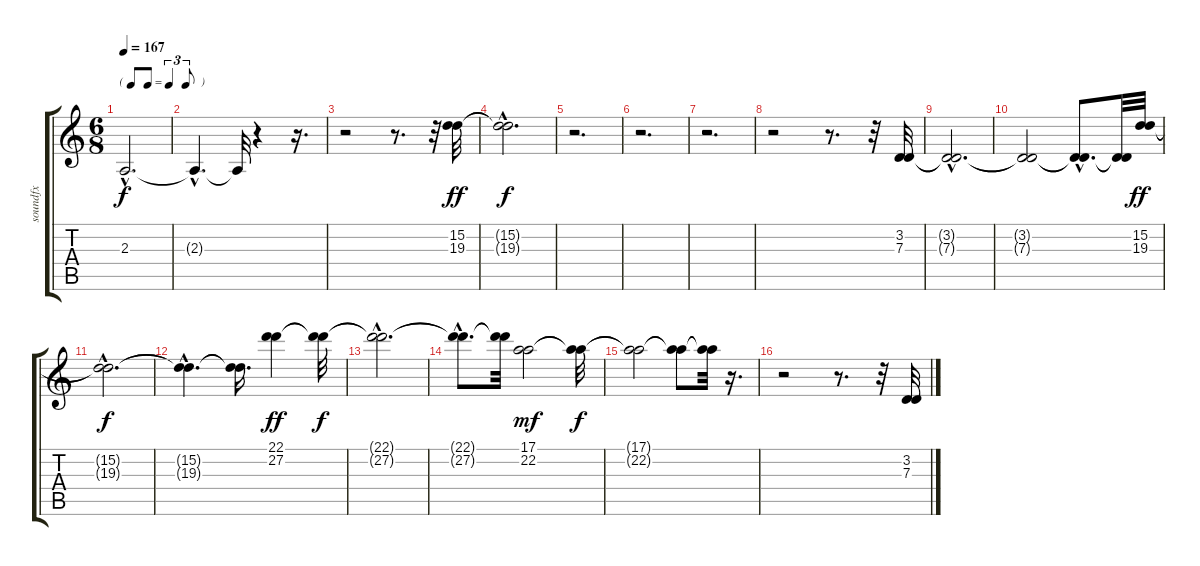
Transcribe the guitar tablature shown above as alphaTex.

\track ("soundfx" "soundfx") {instrument seashore}
\staff {score tabs}
\tuning (E4 B3 G3 D3 A2 E2) {hide}
\ts (6 8)
\tf triplet8th
\tempo 167
\clef g2
\ks c
2.3{hac t}.2{d dy f} |
2.3{hac t}.4{d} 2.3{t}.32 r.4 r.16{d} |
r.2 r.8{d} r.32 (15.2 19.3).32{dy ff} |
(15.2{hac t} 19.3{hac t}).2{d dy f} |
r.2{d} |
r.2{d} |
r.2{d} |
r.2 r.8{d} r.32 (3.2 7.3).32 |
(3.2{hac t} 7.3{hac t}).2{d} |
(3.2{t} 7.3{t}).2 (3.2{hac t} 7.3{hac t}).8{d} (3.2{t} 7.3{t}).32 (15.2 19.3).32{dy ff} |
(15.2{hac t} 19.3{hac t}).2{d dy f} |
(15.2{hac t} 19.3{hac t}).4{d} (15.2{t} 19.3{t}).16{d} (22.1 27.2).4{dy ff} (22.1{t} 27.2{t}).32{dy f} |
(22.1{hac t} 27.2{hac t}).2{d} |
(22.1{hac t} 27.2{hac t}).8{d} (22.1{t} 27.2{t}).32 (17.1 22.2).2{dy mf} (17.1{t} 22.2{t}).32{dy f} |
(17.1{t} 22.2{t}).2 (17.1{t} 22.2{t}).8 (17.1{t} 22.2{t}).32 r.16{d} |
r.2 r.8{d} r.32 (3.2 7.3).32
